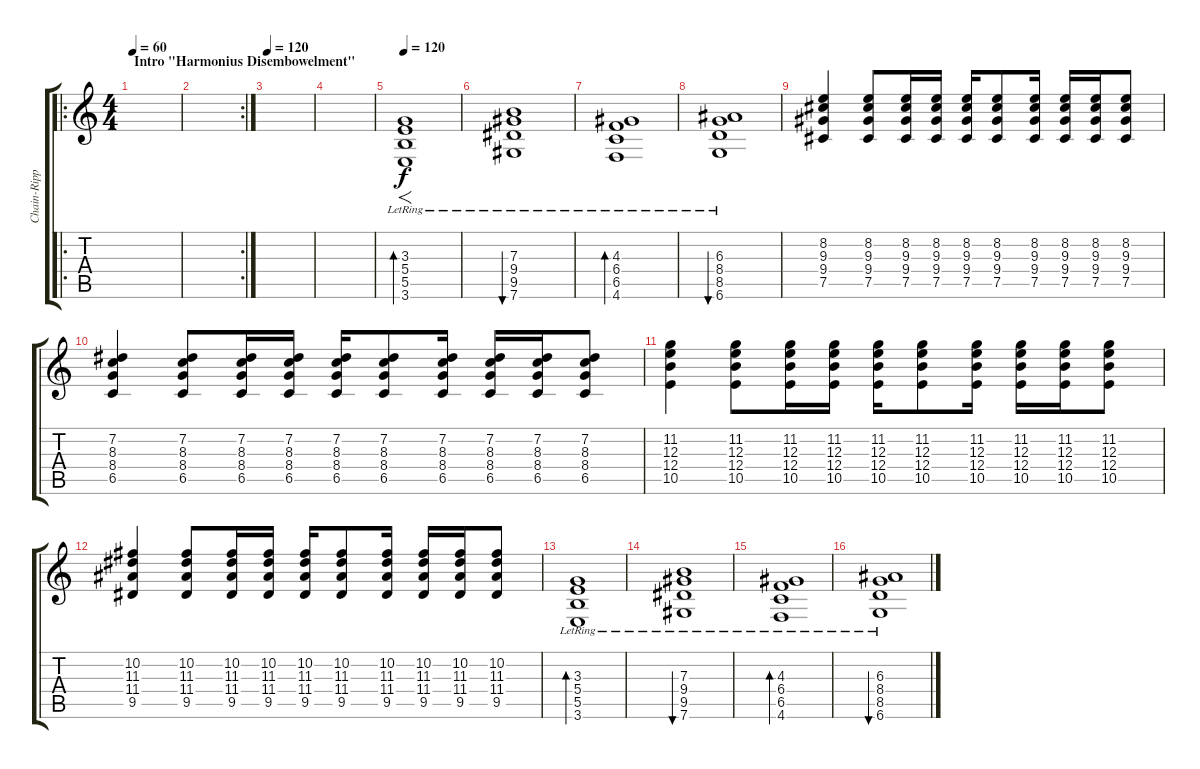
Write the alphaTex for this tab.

\track ("Chain-Ripping Goresaw Corpse Digestor" "Chain-Ripp") {instrument distortionguitar}
\staff {score tabs}
\tuning (Db4 Ab3 E3 B2 Gb2 Db2) {hide}
\ro
\ts (4 4)
\section ("" "Intro \"Harmonius Disembowelment\"")
\tempo 60
\clef g2
\ks c
|
\rc 2
|
\tempo 120
|
|
\tempo 120
(3.3{lr} 5.4{lr} 5.5{lr} 3.6{lr}).1{f bd 480 instrument acousticguitarsteel} |
(7.3{lr} 9.4{lr} 9.5{lr} 7.6{lr}).1{bu 480} |
(4.3{lr} 6.4{lr} 6.5{lr} 4.6{lr}).1{bd 480} |
(6.3{lr} 8.4{lr} 8.5{lr} 6.6{lr}).1{bu 480} |
(8.2 9.3 9.4 7.5).4 (8.2 9.3 9.4 7.5).8 (8.2 9.3 9.4 7.5).16 (8.2 9.3 9.4 7.5).16 (8.2 9.3 9.4 7.5).16 (8.2 9.3 9.4 7.5).8 (8.2 9.3 9.4 7.5).16 (8.2 9.3 9.4 7.5).16 (8.2 9.3 9.4 7.5).16 (8.2 9.3 9.4 7.5).8 |
(7.2 8.3 8.4 6.5).4 (7.2 8.3 8.4 6.5).8 (7.2 8.3 8.4 6.5).16 (7.2 8.3 8.4 6.5).16 (7.2 8.3 8.4 6.5).16 (7.2 8.3 8.4 6.5).8 (7.2 8.3 8.4 6.5).16 (7.2 8.3 8.4 6.5).16 (7.2 8.3 8.4 6.5).16 (7.2 8.3 8.4 6.5).8 |
(11.2 12.3 12.4 10.5).4 (11.2 12.3 12.4 10.5).8 (11.2 12.3 12.4 10.5).16 (11.2 12.3 12.4 10.5).16 (11.2 12.3 12.4 10.5).16 (11.2 12.3 12.4 10.5).8 (11.2 12.3 12.4 10.5).16 (11.2 12.3 12.4 10.5).16 (11.2 12.3 12.4 10.5).16 (11.2 12.3 12.4 10.5).8 |
(10.2 11.3 11.4 9.5).4 (10.2 11.3 11.4 9.5).8 (10.2 11.3 11.4 9.5).16 (10.2 11.3 11.4 9.5).16 (10.2 11.3 11.4 9.5).16 (10.2 11.3 11.4 9.5).8 (10.2 11.3 11.4 9.5).16 (10.2 11.3 11.4 9.5).16 (10.2 11.3 11.4 9.5).16 (10.2 11.3 11.4 9.5).8 |
(3.3{lr} 5.4{lr} 5.5{lr} 3.6{lr}).1{bd 480 instrument acousticguitarsteel} |
(7.3{lr} 9.4{lr} 9.5{lr} 7.6{lr}).1{bu 480} |
(4.3{lr} 6.4{lr} 6.5{lr} 4.6{lr}).1{bd 480} |
(6.3{lr} 8.4{lr} 8.5{lr} 6.6{lr}).1{bu 480}
